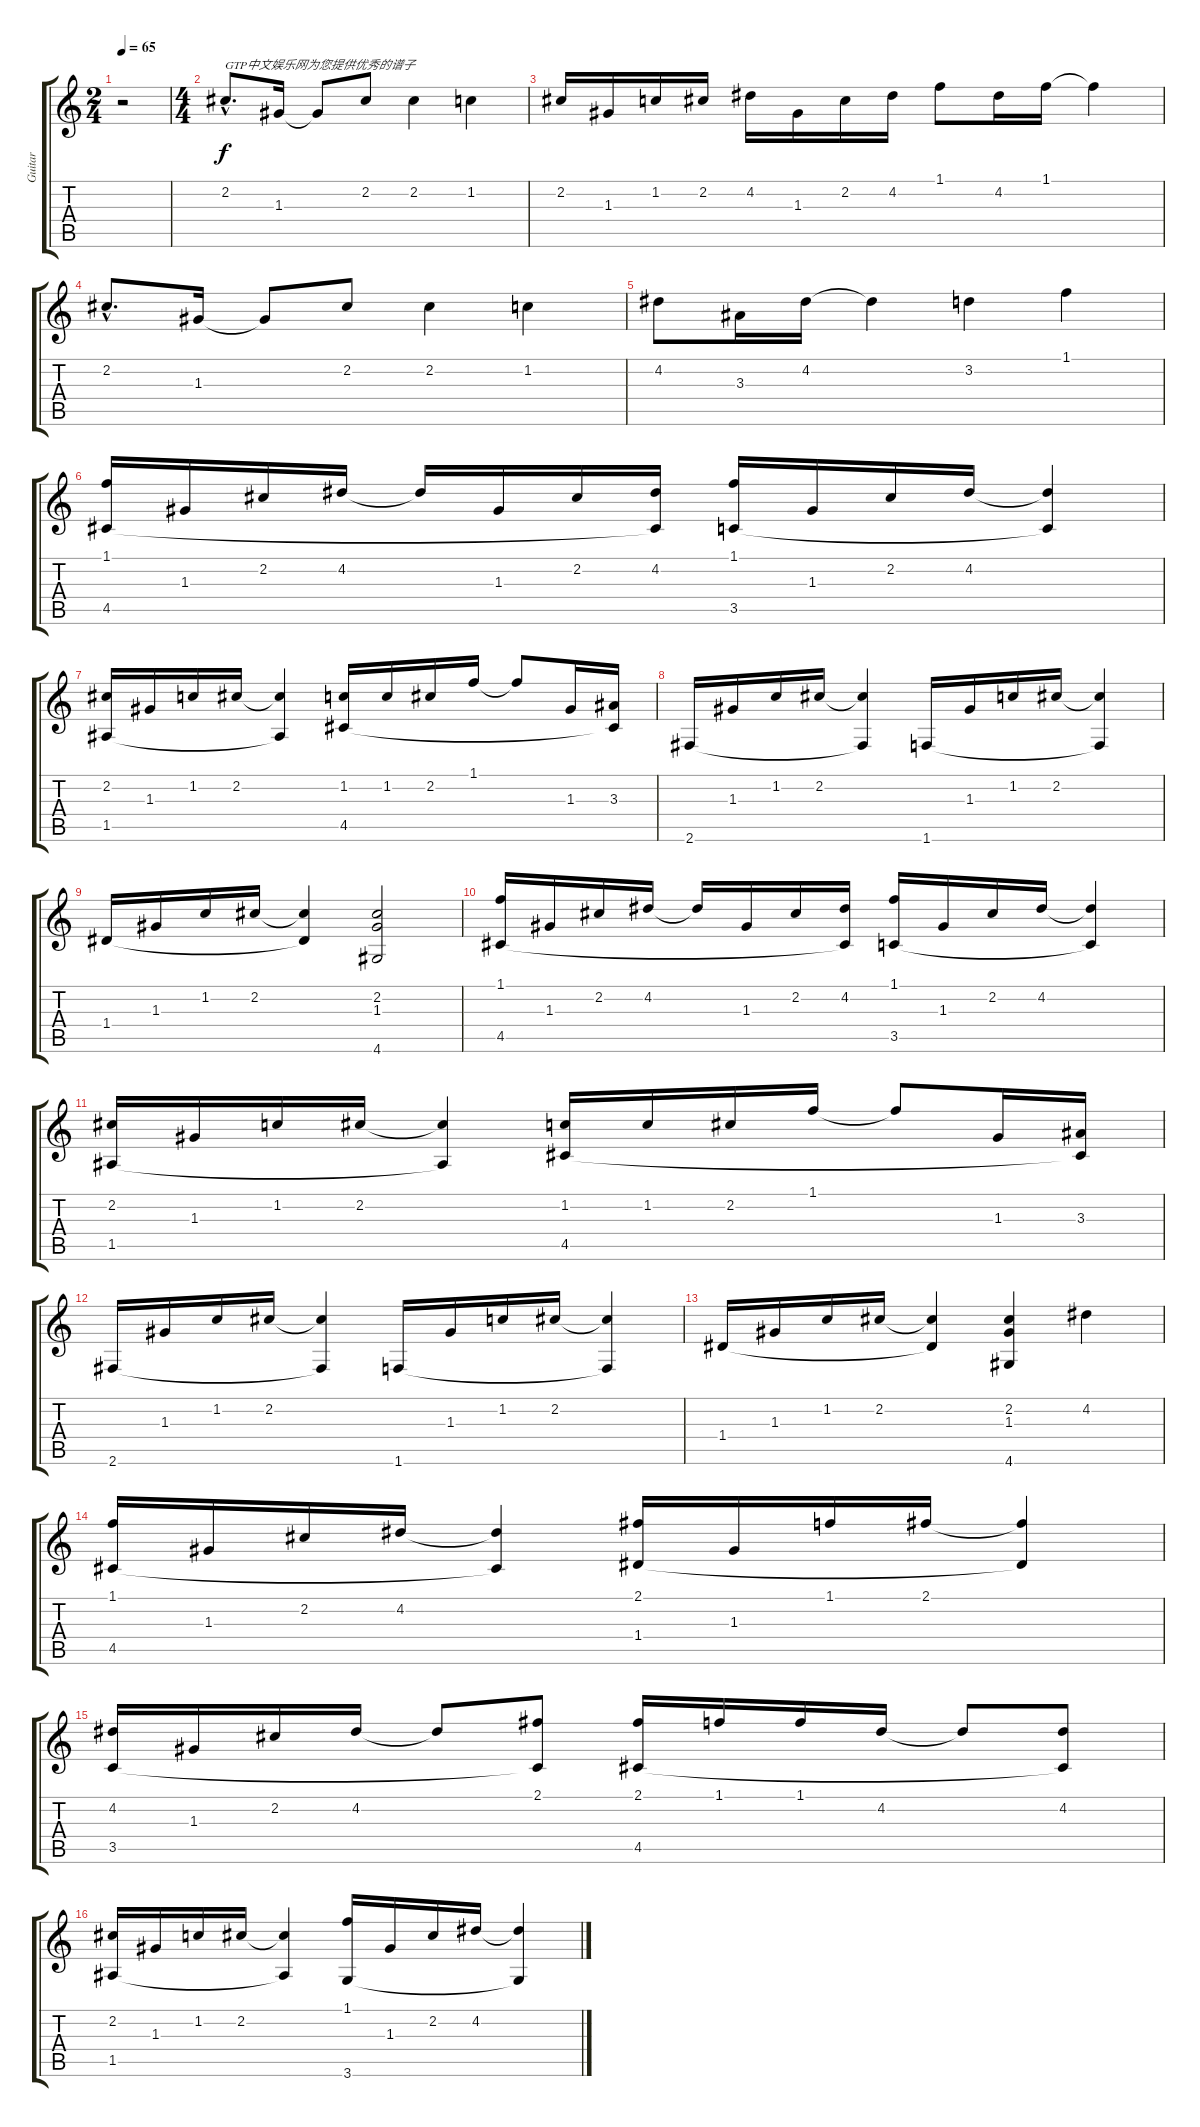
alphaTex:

\track ("Guitar" "Guitar") {instrument acousticguitarsteel}
\staff {score tabs}
\tuning (E4 B3 G3 D3 A2 E2) {hide}
\ts (2 4)
\tempo 65
\clef g2
\ks c
r.2{dy f instrument acousticguitarsteel} |
\ts (4 4)
2.2{hac}.8{d txt "GTP中文娱乐网为您提供优秀的谱子"} 1.3.16 1.3{t}.8 2.2.8 2.2.4 1.2.4 |
2.2.16 1.3.16 1.2.16 2.2.16 4.2.16 1.3.16 2.2.16 4.2.16 1.1.8 4.2.16 1.1.16 1.1{t}.4 |
2.2{hac}.8{d} 1.3.16 1.3{t}.8 2.2.8 2.2.4 1.2.4 |
4.2.8 3.3.16 4.2.16 4.2{t}.4 3.2.4 1.1.4 |
(1.1 4.5).16 1.3.16 2.2.16 4.2.16 4.2{t}.16 1.3.16 2.2.16 (4.2 4.5{t}).16 (1.1 3.5).16 1.3.16 2.2.16 4.2.16 (4.2{t} 3.5{t}).4 |
(2.2 1.5).16 1.3.16 1.2.16 2.2.16 (2.2{t} 1.5{t}).4 (1.2 4.5).16 1.2.16 2.2.16 1.1.16 1.1{t}.8 1.3.16 (3.3 4.5{t}).16 |
2.6.16 1.3.16 1.2.16 2.2.16 (2.2{t} 2.6{t}).4 1.6.16 1.3.16 1.2.16 2.2.16 (2.2{t} 1.6{t}).4 |
1.4.16 1.3.16 1.2.16 2.2.16 (2.2{t} 1.4{t}).4 (2.2 1.3 4.6).2 |
(1.1 4.5).16 1.3.16 2.2.16 4.2.16 4.2{t}.16 1.3.16 2.2.16 (4.2 4.5{t}).16 (1.1 3.5).16 1.3.16 2.2.16 4.2.16 (4.2{t} 3.5{t}).4 |
(2.2 1.5).16 1.3.16 1.2.16 2.2.16 (2.2{t} 1.5{t}).4 (1.2 4.5).16 1.2.16 2.2.16 1.1.16 1.1{t}.8 1.3.16 (3.3 4.5{t}).16 |
2.6.16 1.3.16 1.2.16 2.2.16 (2.2{t} 2.6{t}).4 1.6.16 1.3.16 1.2.16 2.2.16 (2.2{t} 1.6{t}).4 |
1.4.16 1.3.16 1.2.16 2.2.16 (2.2{t} 1.4{t}).4 (2.2 1.3 4.6).4 4.2.4 |
(1.1 4.5).16 1.3.16 2.2.16 4.2.16 (4.2{t} 4.5{t}).4 (2.1 1.4).16 1.3.16 1.1.16 2.1.16 (2.1{t} 1.4{t}).4 |
(4.2 3.5).16 1.3.16 2.2.16 4.2.16 4.2{t}.8 (2.1 3.5{t}).8 (2.1 4.5).16 1.1.16 1.1.16 4.2.16 4.2{t}.8 (4.2 4.5{t}).8 |
(2.2 1.5).16 1.3.16 1.2.16 2.2.16 (2.2{t} 1.5{t}).4 (1.1 3.6).16 1.3.16 2.2.16 4.2.16 (4.2{t} 3.6{t}).4
